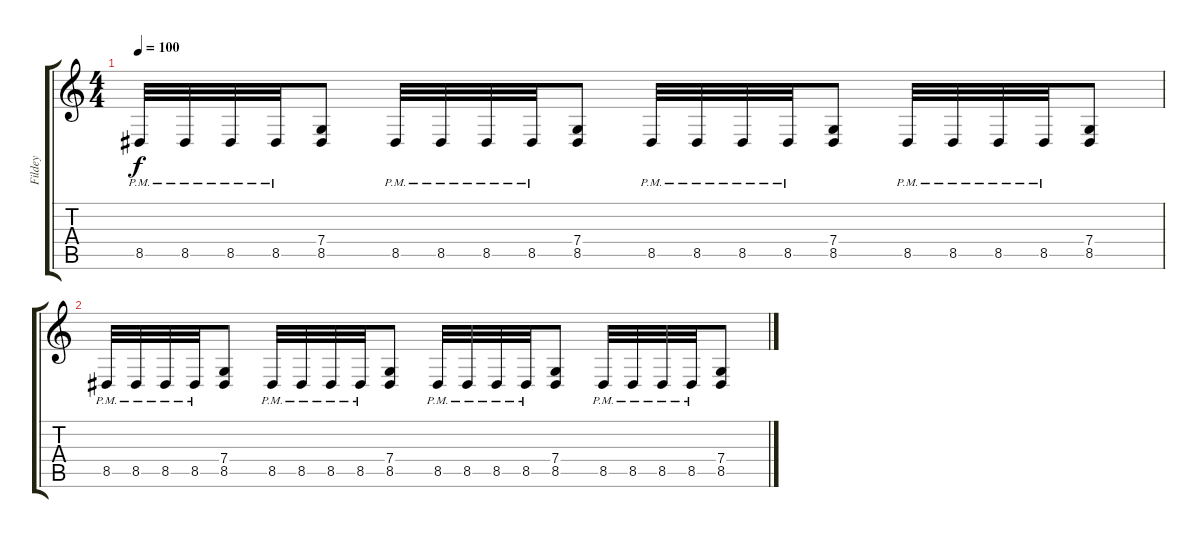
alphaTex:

\track ("Fildey" "Fildey") {instrument electricgrandpiano}
\staff {score tabs}
\tuning (D4 A3 F3 C3 G2 C2) {hide}
\ts (4 4)
\tempo 100
\clef g2
\ks c
8.5{pm}.32{dy f volume 16 balance 8 instrument distortionguitar} 8.5{pm}.32 8.5{pm}.32 8.5{pm}.32 (7.4 8.5).8 8.5{pm}.32 8.5{pm}.32 8.5{pm}.32 8.5{pm}.32 (7.4 8.5).8 8.5{pm}.32 8.5{pm}.32 8.5{pm}.32 8.5{pm}.32 (7.4 8.5).8 8.5{pm}.32 8.5{pm}.32 8.5{pm}.32 8.5{pm}.32 (7.4 8.5).8 |
8.5{pm}.32 8.5{pm}.32 8.5{pm}.32 8.5{pm}.32 (7.4 8.5).8 8.5{pm}.32 8.5{pm}.32 8.5{pm}.32 8.5{pm}.32 (7.4 8.5).8 8.5{pm}.32 8.5{pm}.32 8.5{pm}.32 8.5{pm}.32 (7.4 8.5).8 8.5{pm}.32 8.5{pm}.32 8.5{pm}.32 8.5{pm}.32 (7.4 8.5).8
